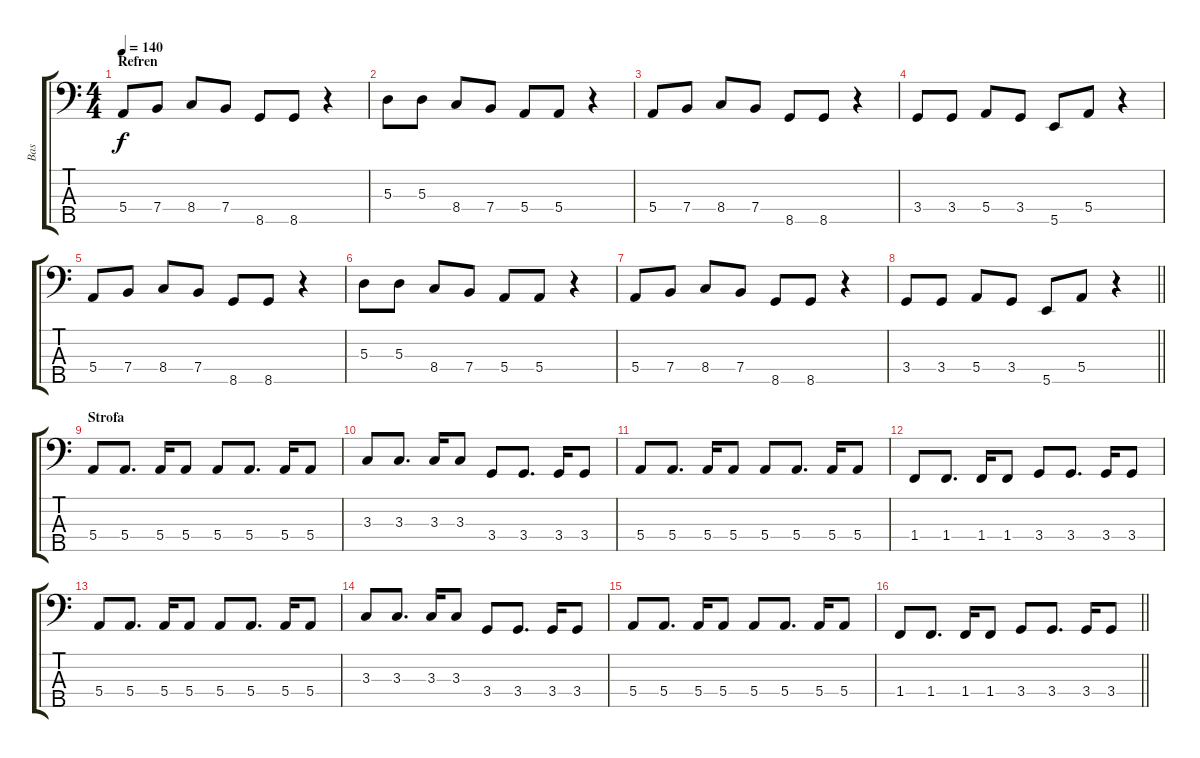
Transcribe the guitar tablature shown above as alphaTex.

\track ("Bas" "Bas") {instrument electricbassfinger}
\staff {score tabs}
\tuning (G2 D2 A1 E1 B0) {hide}
\ts (4 4)
\section ("" "Refren")
\tempo 140
\clef f4
\ks c
5.4.8{dy f} 7.4.8 8.4.8 7.4.8 8.5.8 8.5.8 r.4 |
5.3.8 5.3.8 8.4.8 7.4.8 5.4.8 5.4.8 r.4 |
5.4.8 7.4.8 8.4.8 7.4.8 8.5.8 8.5.8 r.4 |
3.4.8 3.4.8 5.4.8 3.4.8 5.5.8 5.4.8 r.4 |
5.4.8 7.4.8 8.4.8 7.4.8 8.5.8 8.5.8 r.4 |
5.3.8 5.3.8 8.4.8 7.4.8 5.4.8 5.4.8 r.4 |
5.4.8 7.4.8 8.4.8 7.4.8 8.5.8 8.5.8 r.4 |
\barLineRight lightlight
3.4.8 3.4.8 5.4.8 3.4.8 5.5.8 5.4.8 r.4 |
\section ("" "Strofa")
5.4.8 5.4.8{d} 5.4.16 5.4.8 5.4.8 5.4.8{d} 5.4.16 5.4.8 |
3.3.8 3.3.8{d} 3.3.16 3.3.8 3.4.8 3.4.8{d} 3.4.16 3.4.8 |
5.4.8 5.4.8{d} 5.4.16 5.4.8 5.4.8 5.4.8{d} 5.4.16 5.4.8 |
1.4.8 1.4.8{d} 1.4.16 1.4.8 3.4.8 3.4.8{d} 3.4.16 3.4.8 |
5.4.8 5.4.8{d} 5.4.16 5.4.8 5.4.8 5.4.8{d} 5.4.16 5.4.8 |
3.3.8 3.3.8{d} 3.3.16 3.3.8 3.4.8 3.4.8{d} 3.4.16 3.4.8 |
5.4.8 5.4.8{d} 5.4.16 5.4.8 5.4.8 5.4.8{d} 5.4.16 5.4.8 |
\barLineRight lightlight
1.4.8 1.4.8{d} 1.4.16 1.4.8 3.4.8 3.4.8{d} 3.4.16 3.4.8
